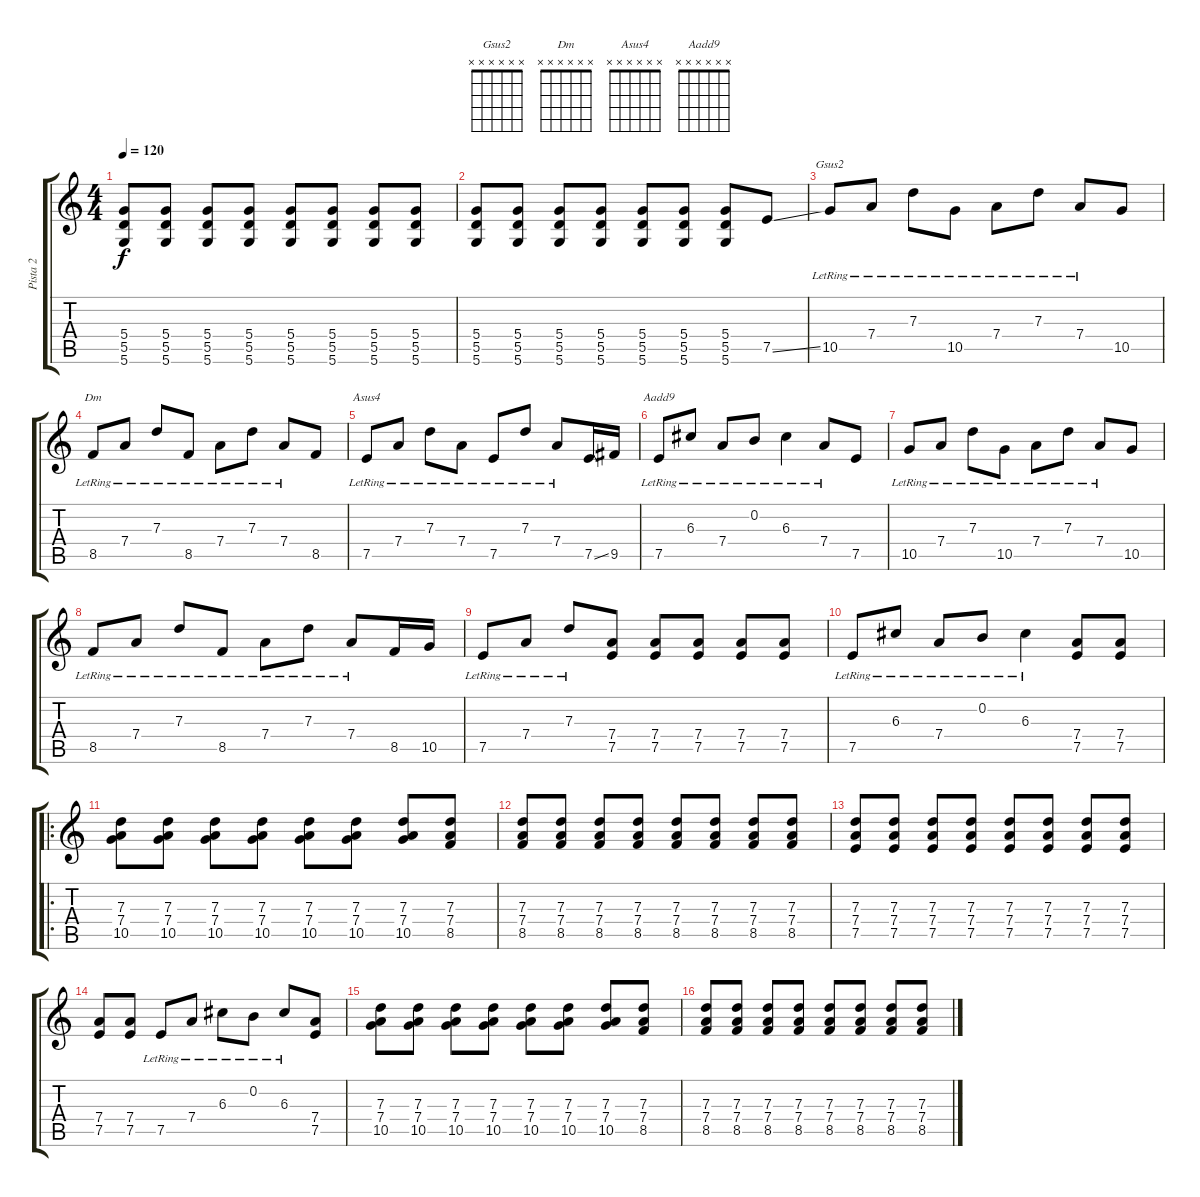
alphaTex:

\track ("Pista 2" "Pista 2") {instrument overdrivenguitar}
\staff {score tabs}
\tuning (E4 B3 G3 D3 A2 D2) {hide}
\chord ("Gsus2" x x x x x x)
\chord ("Dm" x x x x x x)
\chord ("Asus4" x x x x x x)
\chord ("Aadd9" x x x x x x)
\ts (4 4)
\tempo 120
\clef g2
\ks c
(5.4 5.5 5.6).8{dy f} (5.4 5.5 5.6).8 (5.4 5.5 5.6).8 (5.4 5.5 5.6).8 (5.4 5.5 5.6).8 (5.4 5.5 5.6).8 (5.4 5.5 5.6).8 (5.4 5.5 5.6).8 |
(5.4 5.5 5.6).8 (5.4 5.5 5.6).8 (5.4 5.5 5.6).8 (5.4 5.5 5.6).8 (5.4 5.5 5.6).8 (5.4 5.5 5.6).8 (5.4 5.5 5.6).8 7.5{ss}.8 |
10.5{lr}.8{ch "Gsus2"} 7.4{lr}.8 7.3{lr}.8 10.5{lr}.8 7.4{lr}.8 7.3{lr}.8 7.4{lr}.8 10.5.8 |
8.5{lr}.8{ch "Dm"} 7.4{lr}.8 7.3{lr}.8 8.5{lr}.8 7.4{lr}.8 7.3{lr}.8 7.4{lr}.8 8.5.8 |
7.5{lr}.8{ch "Asus4"} 7.4{lr}.8 7.3{lr}.8 7.4{lr}.8 7.5{lr}.8 7.3{lr}.8 7.4{lr}.8 7.5{ss}.16 9.5.16 |
7.5{lr}.8{ch "Aadd9"} 6.3{lr}.8 7.4{lr}.8 0.2{lr}.8 6.3{lr}.4 7.4{lr}.8 7.5.8 |
10.5{lr}.8 7.4{lr}.8 7.3{lr}.8 10.5{lr}.8 7.4{lr}.8 7.3{lr}.8 7.4{lr}.8 10.5.8 |
8.5{lr}.8 7.4{lr}.8 7.3{lr}.8 8.5{lr}.8 7.4{lr}.8 7.3{lr}.8 7.4{lr}.8 8.5.16 10.5.16 |
7.5{lr}.8 7.4{lr}.8 7.3{lr}.8 (7.4 7.5).8 (7.4 7.5).8 (7.4 7.5).8 (7.4 7.5).8 (7.4 7.5).8 |
7.5{lr}.8 6.3{lr}.8 7.4{lr}.8 0.2{lr}.8 6.3{lr}.4 (7.4 7.5).8 (7.4 7.5).8 |
\ro
(7.3 7.4 10.5).8 (7.3 7.4 10.5).8 (7.3 7.4 10.5).8 (7.3 7.4 10.5).8 (7.3 7.4 10.5).8 (7.3 7.4 10.5).8 (7.3 7.4 10.5).8 (7.3 7.4 8.5).8 |
(7.3 7.4 8.5).8 (7.3 7.4 8.5).8 (7.3 7.4 8.5).8 (7.3 7.4 8.5).8 (7.3 7.4 8.5).8 (7.3 7.4 8.5).8 (7.3 7.4 8.5).8 (7.3 7.4 8.5).8 |
(7.3 7.4 7.5).8 (7.3 7.4 7.5).8 (7.3 7.4 7.5).8 (7.3 7.4 7.5).8 (7.3 7.4 7.5).8 (7.3 7.4 7.5).8 (7.3 7.4 7.5).8 (7.3 7.4 7.5).8 |
(7.4 7.5).8 (7.4 7.5).8 7.5{lr}.8 7.4{lr}.8 6.3{lr}.8 0.2{lr}.8 6.3{lr}.8 (7.4 7.5).8 |
(7.3 7.4 10.5).8 (7.3 7.4 10.5).8 (7.3 7.4 10.5).8 (7.3 7.4 10.5).8 (7.3 7.4 10.5).8 (7.3 7.4 10.5).8 (7.3 7.4 10.5).8 (7.3 7.4 8.5).8 |
(7.3 7.4 8.5).8 (7.3 7.4 8.5).8 (7.3 7.4 8.5).8 (7.3 7.4 8.5).8 (7.3 7.4 8.5).8 (7.3 7.4 8.5).8 (7.3 7.4 8.5).8 (7.3 7.4 8.5).8
